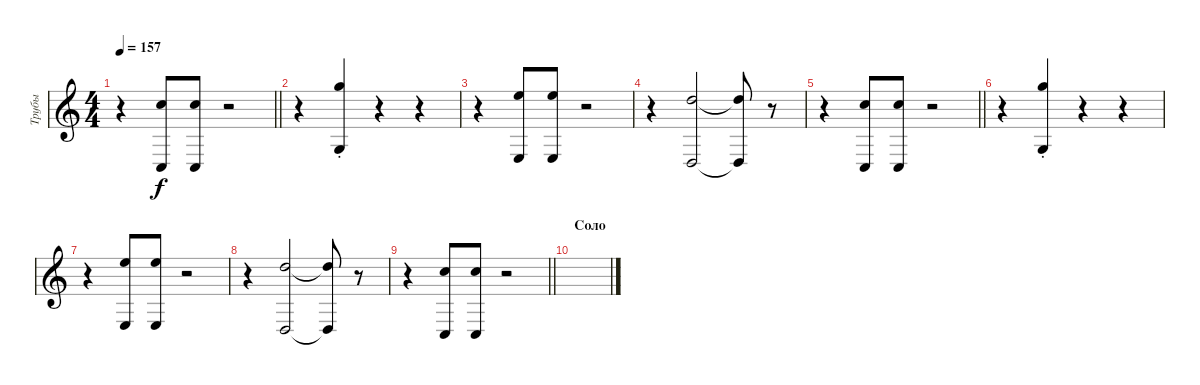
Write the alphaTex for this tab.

\track ("Трубы" "Трубы") {instrument brasssection}
\staff {score}
\tuning (E4 B3 G3 D3 A2 E2) {hide}
\ts (4 4)
\tempo 157
\clef g2
\barLineRight lightlight
\ks c
r.4{dy f} (8.1 3.5).8 (8.1 3.5).8 r.2 |
r.4 (15.1{st} 10.5{st}).4 r.4 r.4 |
r.4 (12.1 7.5).8 (12.1 7.5).8 r.2 |
r.4 (10.1 5.5).2 (10.1{t} 5.5{t}).8 r.8 |
\barLineRight lightlight
r.4 (8.1 3.5).8 (8.1 3.5).8 r.2 |
r.4 (15.1{st} 10.5{st}).4 r.4 r.4 |
r.4 (12.1 7.5).8 (12.1 7.5).8 r.2 |
r.4 (10.1 5.5).2 (10.1{t} 5.5{t}).8 r.8 |
\barLineRight lightlight
r.4 (8.1 3.5).8 (8.1 3.5).8 r.2 |
\section ("" "Соло")
